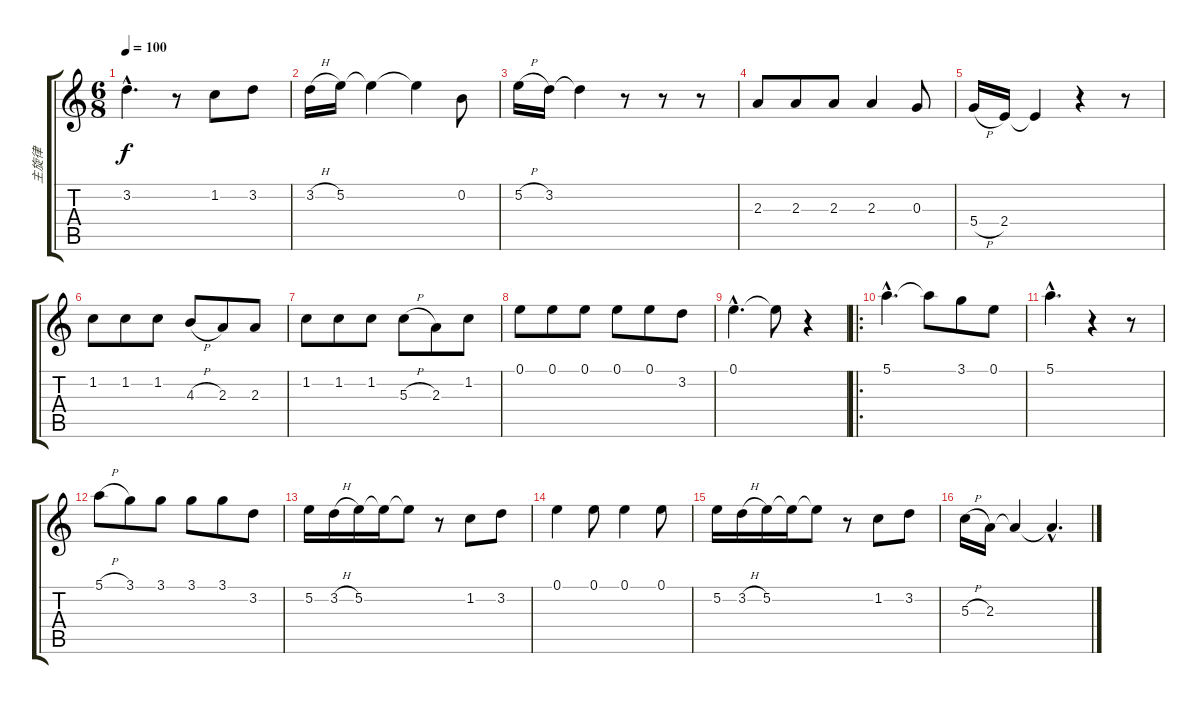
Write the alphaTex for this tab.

\track ("主旋律" "主旋律") {instrument acousticguitarnylon}
\staff {score tabs}
\tuning (E4 B3 G3 D3 A2 E2) {hide}
\ts (6 8)
\tempo 100
\clef g2
\ks c
3.2{hac}.4{d dy f} r.8 1.2.8 3.2.8 |
3.2{h}.16 5.2.16 5.2{t}.4 5.2{t}.4 0.2.8 |
5.2{h}.16 3.2.16 3.2{t}.4 r.8 r.8 r.8 |
2.3.8 2.3.8 2.3.8 2.3.4 0.3.8 |
5.4{h}.16 2.4.16 2.4{t}.4 r.4 r.8 |
1.2.8 1.2.8 1.2.8 4.3{h}.8 2.3.8 2.3.8 |
1.2.8 1.2.8 1.2.8 5.3{h}.8 2.3.8 1.2.8 |
0.1.8 0.1.8 0.1.8 0.1.8 0.1.8 3.2.8 |
0.1{hac}.4{d} 0.1{t}.8 r.4 |
\ro
5.1{hac}.4{d} 5.1{t}.8 3.1.8 0.1.8 |
5.1{hac}.4{d} r.4 r.8 |
5.1{h}.8 3.1.8 3.1.8 3.1.8 3.1.8 3.2.8 |
5.2.16 3.2{h}.16 5.2.16 5.2{t}.16 5.2{t}.8 r.8 1.2.8 3.2.8 |
0.1.4 0.1.8 0.1.4 0.1.8 |
5.2.16 3.2{h}.16 5.2.16 5.2{t}.16 5.2{t}.8 r.8 1.2.8 3.2.8 |
5.3{h}.16 2.3.16 2.3{t}.4 2.3{hac t}.4{d}
